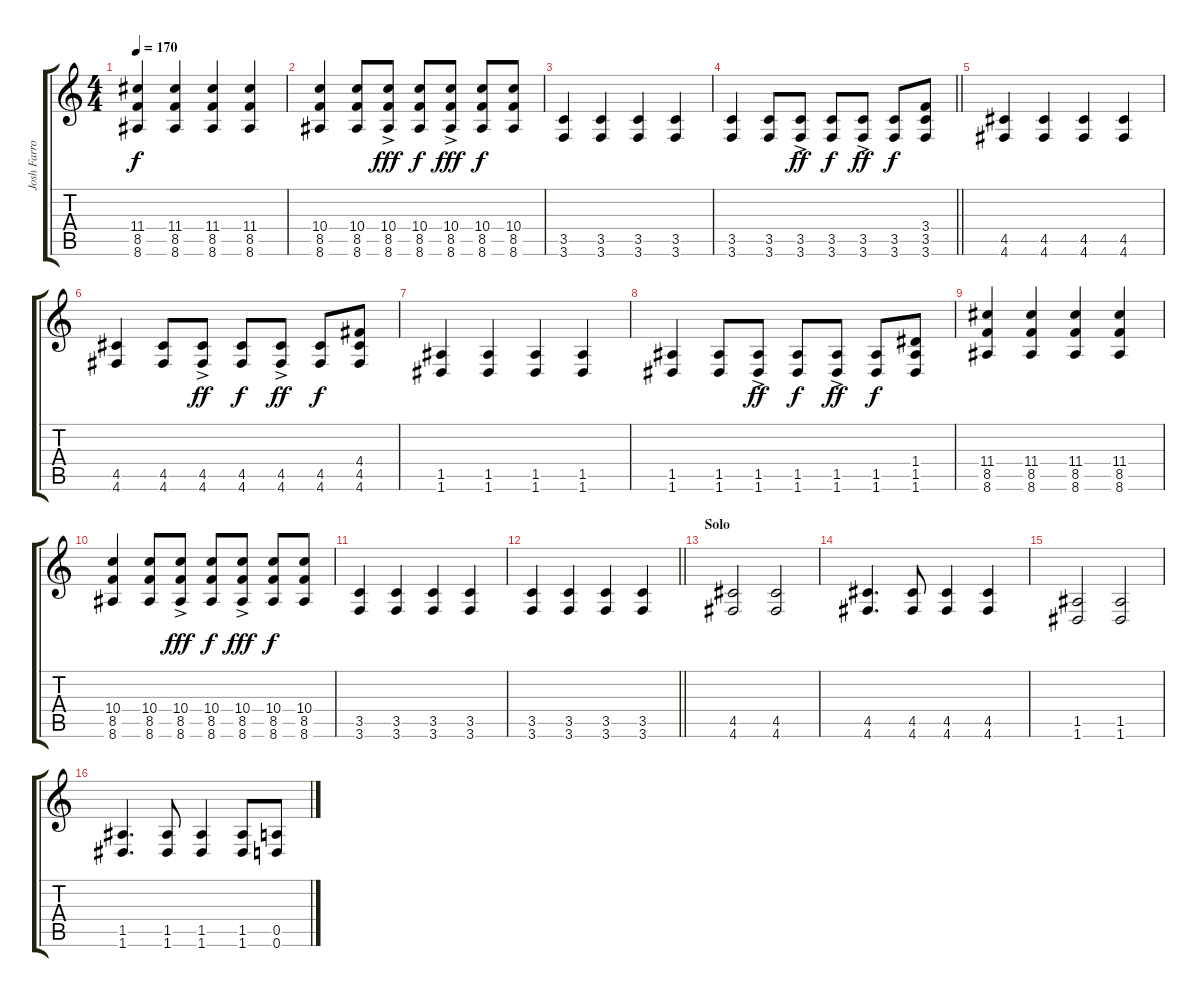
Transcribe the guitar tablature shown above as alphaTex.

\track ("Josh Farro (Rhythm Guitar/Right)" "Josh Farro") {instrument distortionguitar}
\staff {score tabs}
\tuning (E4 B3 G3 D3 A2 D2) {hide}
\ts (4 4)
\tempo 170
\clef g2
\ks c
(11.4 8.5 8.6).4{dy f} (11.4 8.5 8.6).4 (11.4 8.5 8.6).4 (11.4 8.5 8.6).4 |
(10.4 8.5 8.6).4 (10.4 8.5 8.6).8 (10.4{ac} 8.5{ac} 8.6{ac}).8{dy fff} (10.4 8.5 8.6).8{dy f} (10.4{ac} 8.5{ac} 8.6{ac}).8{dy fff} (10.4 8.5 8.6).8{dy f} (10.4 8.5 8.6).8 |
(3.5 3.6).4 (3.5 3.6).4 (3.5 3.6).4 (3.5 3.6).4 |
\barLineRight lightlight
(3.5 3.6).4 (3.5 3.6).8 (3.5 3.6{ac}).8{dy ff} (3.5 3.6).8{dy f} (3.5 3.6{ac}).8{dy ff} (3.5 3.6).8{dy f} (3.4 3.5 3.6).8 |
\section ("" "")
(4.5 4.6).4 (4.5 4.6).4 (4.5 4.6).4 (4.5 4.6).4 |
(4.5 4.6).4 (4.5 4.6).8 (4.5 4.6{ac}).8{dy ff} (4.5 4.6).8{dy f} (4.5 4.6{ac}).8{dy ff} (4.5 4.6).8{dy f} (4.4 4.5 4.6).8 |
(1.5 1.6).4 (1.5 1.6).4 (1.5 1.6).4 (1.5 1.6).4 |
(1.5 1.6).4 (1.5 1.6).8 (1.5 1.6{ac}).8{dy ff} (1.5 1.6).8{dy f} (1.5 1.6{ac}).8{dy ff} (1.5 1.6).8{dy f} (1.4 1.5 1.6).8 |
(11.4 8.5 8.6).4 (11.4 8.5 8.6).4 (11.4 8.5 8.6).4 (11.4 8.5 8.6).4 |
(10.4 8.5 8.6).4 (10.4 8.5 8.6).8 (10.4{ac} 8.5{ac} 8.6{ac}).8{dy fff} (10.4 8.5 8.6).8{dy f} (10.4{ac} 8.5{ac} 8.6{ac}).8{dy fff} (10.4 8.5 8.6).8{dy f} (10.4 8.5 8.6).8 |
(3.5 3.6).4 (3.5 3.6).4 (3.5 3.6).4 (3.5 3.6).4 |
\barLineRight lightlight
(3.5 3.6).4 (3.5 3.6).4 (3.5 3.6).4 (3.5 3.6).4 |
\section ("" "Solo")
(4.5 4.6).2 (4.5 4.6).2 |
(4.5 4.6).4{d} (4.5 4.6).8 (4.5 4.6).4 (4.5 4.6).4 |
(1.5 1.6).2 (1.5 1.6).2 |
(1.5 1.6).4{d} (1.5 1.6).8 (1.5 1.6).4 (1.5 1.6).8 (0.5{ss} 0.6{ss}).8
